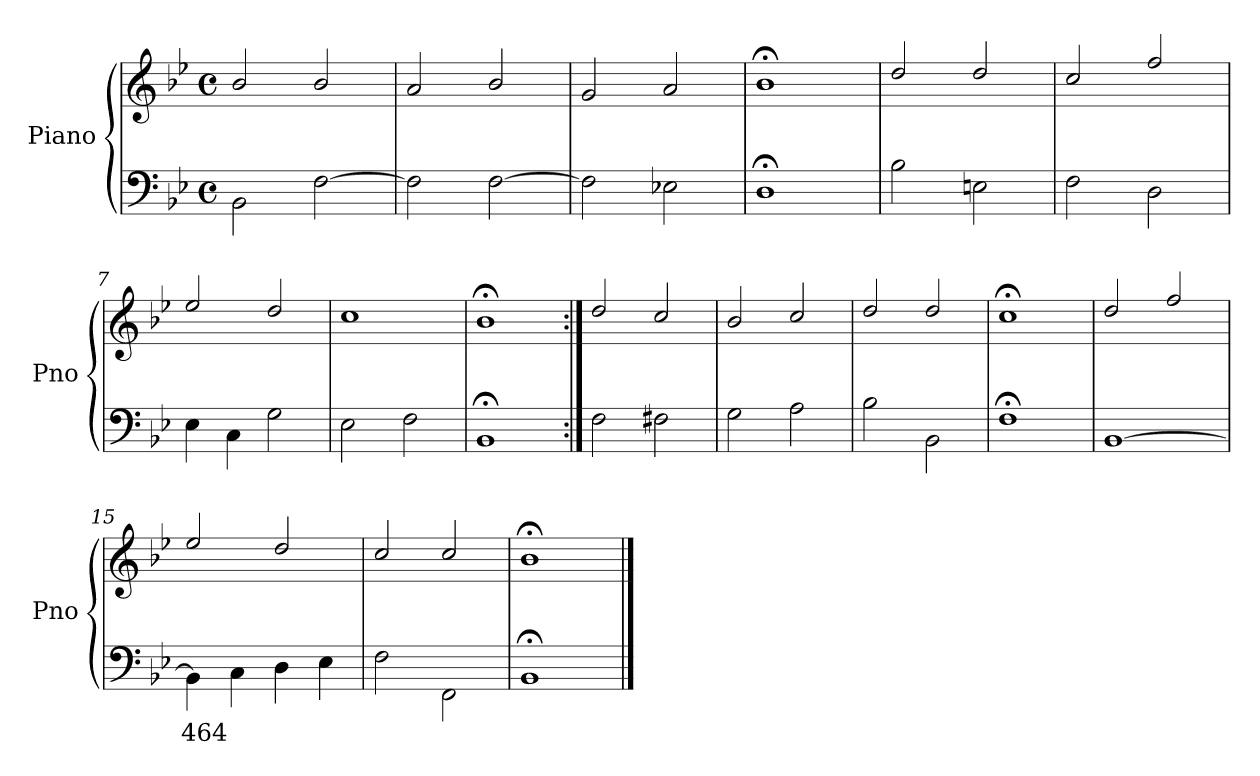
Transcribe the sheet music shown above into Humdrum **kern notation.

**kern	**text	**kern
*part1	*part1	*part1
*staff2	*staff2	*staff1
*I"Piano	*	*
*I'Pno	*	*
*clefF4	*	*clefG2
*k[b-e-]	*	*k[b-e-]
*B-:	*	*B-:
*M4/4	*	*M4/4
*met(c)	*	*met(c)
=1	=1	=1
2BB-\	.	2b-/
[<2F\	.	2b-/
=2	=2	=2
2F\]	.	2a/
[<2F\	.	2b-/
=3	=3	=3
2F\]	.	2g/
2E-X\	.	2a/
=4	=4	=4
1D;\	.	1b-;</
=5	=5	=5
2B-\	.	2dd/
2En\	.	2dd/
=6	=6	=6
2F\	.	2cc/
2D\	.	2ff/
=7	=7	=7
4E-\	.	2ee-/
4C\	.	.
2G\	.	2dd/
=8	=8	=8
2E-\	.	1cc/
2F\	.	.
=9	=9	=9
1BB-;\	.	1b-;</
!!LO:LB:g=z
=10:|!	=10:|!	=10:|!
2F\	.	2dd/
2F#X\	.	2cc/
=11	=11	=11
2G\	.	2b-/
2A\	.	2cc/
=12	=12	=12
2B-\	.	2dd/
2BB-\	.	2dd/
=13	=13	=13
1F;\	.	1cc;</
=14	=14	=14
[<1BB-\	.	2dd/
.	.	2ff/
=15	=15	=15
!	!LO:LY:a	!
4BB-\]	464	2ee-/
4C\	.	.
4D\	.	2dd/
4E-\	.	.
=16	=16	=16
2F\	.	2cc/
2FF\	.	2cc/
=17	=17	=17
1BB-;\	.	1b-;</
==	==	==
*-	*-	*-
